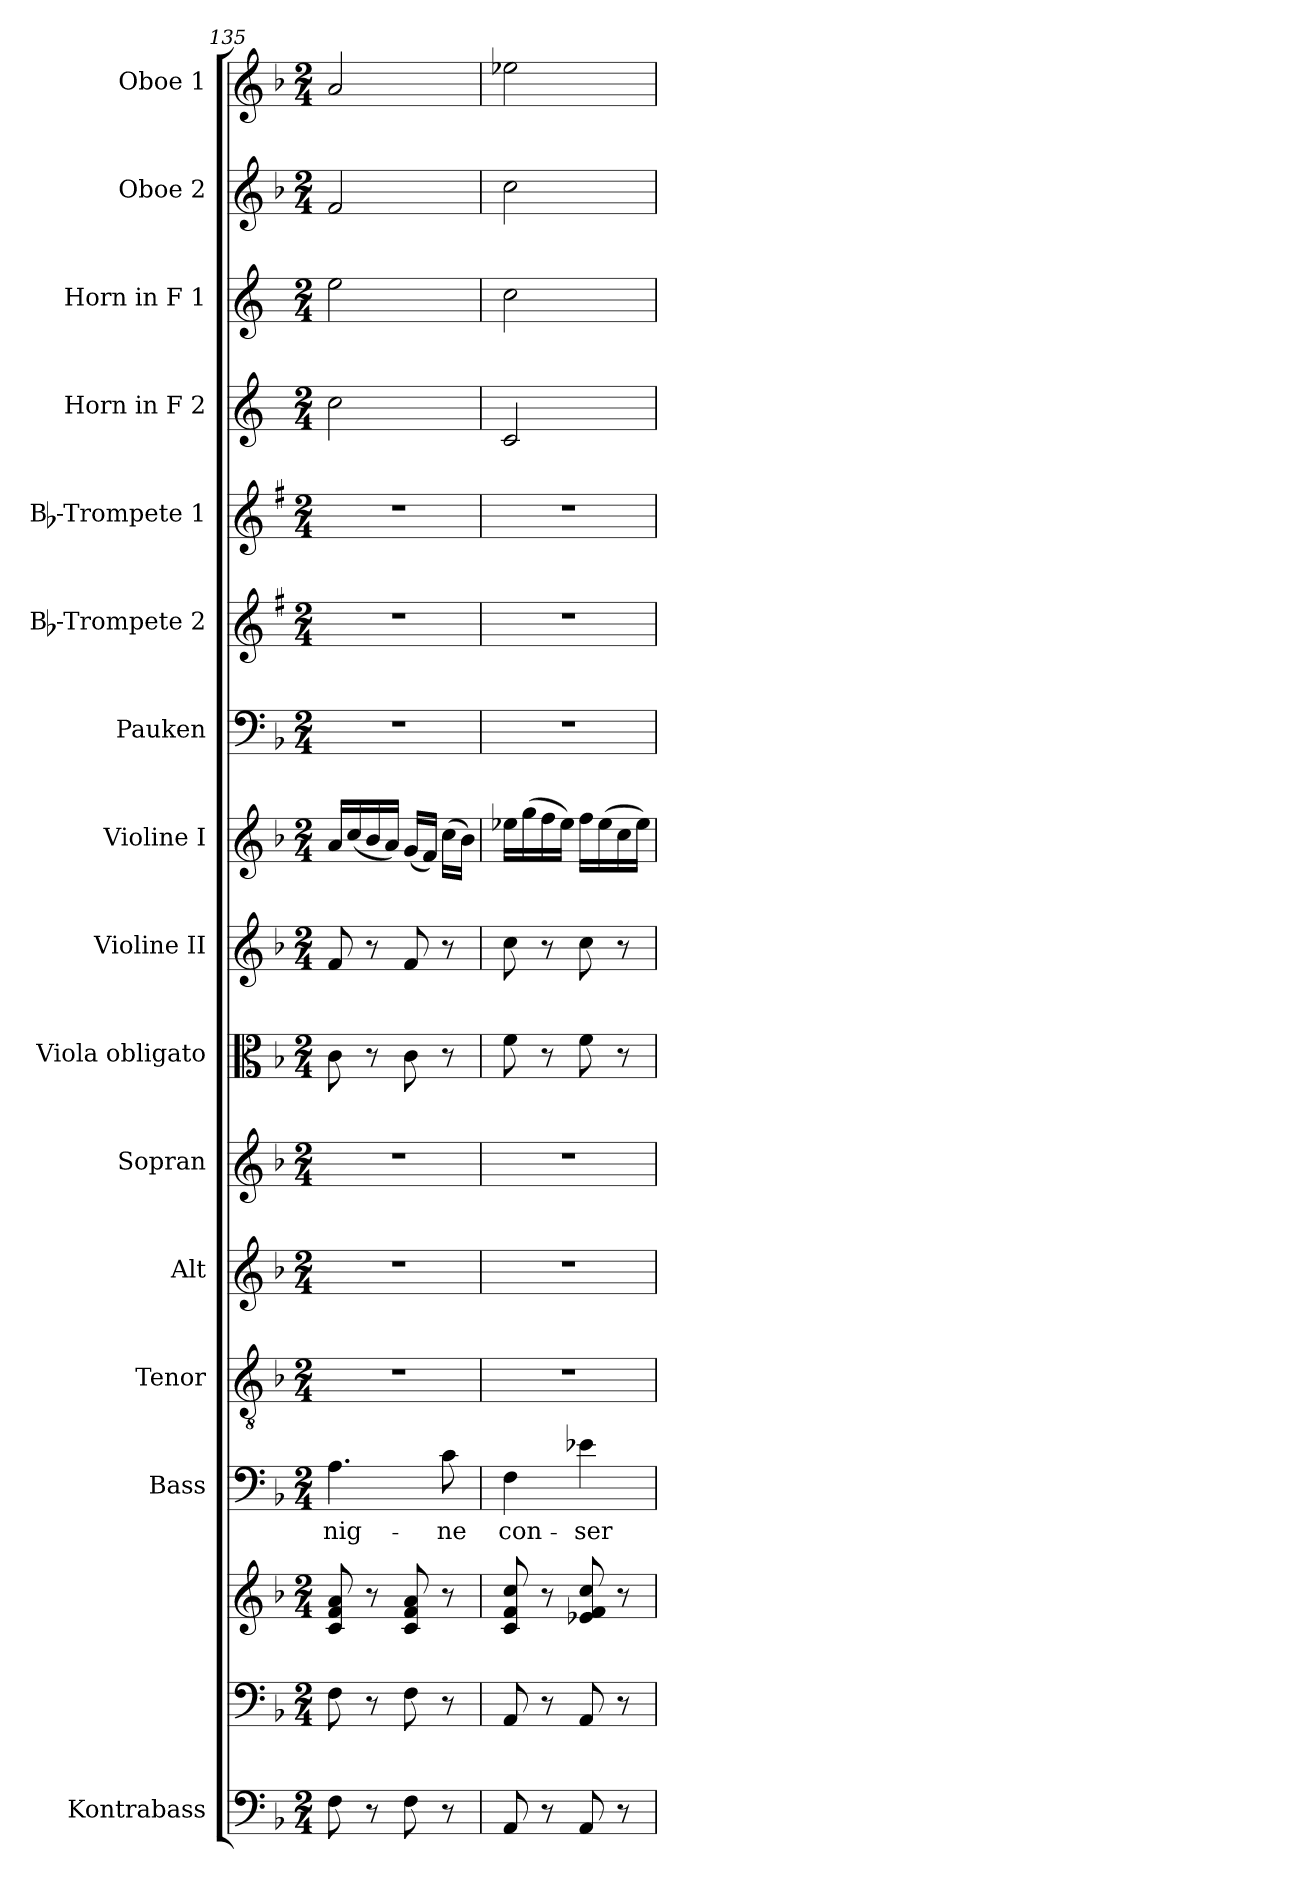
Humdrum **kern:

**kern	**kern	**kern	**kern	**text	**kern	**kern	**kern	**kern	**kern	**kern	**kern	**kern	**kern	**kern	**kern	**kern	**kern
*part16	*part15	*part15	*part14	*part14	*part13	*part12	*part11	*part10	*part9	*part8	*part7	*part6	*part5	*part4	*part3	*part2	*part1
*staff17	*staff16	*staff15	*staff14	*staff14	*staff13	*staff12	*staff11	*staff10	*staff9	*staff8	*staff7	*staff6	*staff5	*staff4	*staff3	*staff2	*staff1
*I"Kontrabass	*	*	*I"Bass	*	*I"Tenor	*I"Alt	*I"Sopran	*I"Viola obligato	*I"Violine II	*I"Violine I	*I"Pauken	*I"Bb-Trompete 2	*I"Bb-Trompete 1	*I"Horn in F 2	*I"Horn in F 1	*I"Oboe 2	*I"Oboe 1
*I'Kb.	*	*	*I'B.	*	*I'T.	*I'A.	*I'S.	*I'Vla.	*I'Vl. II	*I'Vl. I	*I'Pk.	*I'Bb Trp. 2	*I'Bb Trp. 1	*	*	*I'Ob. 2	*I'Ob. 1
*clefF4	*clefF4	*clefG2	*clefF4	*	*clefGv2	*clefG2	*clefG2	*clefC3	*clefG2	*clefG2	*clefF4	*clefG2	*clefG2	*clefG2	*clefG2	*clefG2	*clefG2
*ITrd7c12	*	*	*	*	*	*	*	*	*	*	*	*ITrd1c2	*ITrd1c2	*ITrd4c7	*ITrd4c7	*	*
*k[b-]	*k[b-]	*k[b-]	*k[b-]	*	*k[b-]	*k[b-]	*k[b-]	*k[b-]	*k[b-]	*k[b-]	*k[b-]	*k[b-]	*k[b-]	*k[b-]	*k[b-]	*k[b-]	*k[b-]
*F:	*F:	*F:	*F:	*	*F:	*F:	*F:	*F:	*F:	*F:	*F:	*F:	*F:	*F:	*F:	*F:	*F:
*M2/4	*M2/4	*M2/4	*M2/4	*	*M2/4	*M2/4	*M2/4	*M2/4	*M2/4	*M2/4	*M2/4	*M2/4	*M2/4	*M2/4	*M2/4	*M2/4	*M2/4
=135	=135	=135	=135	=135	=135	=135	=135	=135	=135	=135	=135	=135	=135	=135	=135	=135	=135
!	!	!	!	!LO:LY:b	!	!	!	!	!	!	!	!	!	!	!	!	!
8FF\	8F\	8c/ 8f/ 8a/	4.A\	-nig-	2r	2r	2r	8c\	8f/	16a/LL	2r	2r	2r	2f\	2a\	2f/	2a/
.	.	.	.	.	.	.	.	.	.	(<16cc/	.	.	.	.	.	.	.
8r	8r	8r	.	.	.	.	.	8r	8r	16b-/	.	.	.	.	.	.	.
.	.	.	.	.	.	.	.	.	.	16a/JJ)	.	.	.	.	.	.	.
8FF\	8F\	8c/ 8f/ 8a/	.	.	.	.	.	8c\	8f/	(<16g/LL	.	.	.	.	.	.	.
.	.	.	.	.	.	.	.	.	.	16f/JJ)	.	.	.	.	.	.	.
!	!	!	!	!LO:LY:b	!	!	!	!	!	!	!	!	!	!	!	!	!
8r	8r	8r	8c\	-ne	.	.	.	8r	8r	(>16cc\LL	.	.	.	.	.	.	.
.	.	.	.	.	.	.	.	.	.	16b-\JJ)	.	.	.	.	.	.	.
=136	=136	=136	=136	=136	=136	=136	=136	=136	=136	=136	=136	=136	=136	=136	=136	=136	=136
!	!	!	!	!LO:LY:b	!	!	!	!	!	!	!	!	!	!	!	!	!
8AAA/	8AA/	8c/ 8f/ 8cc/	4F\	con-	2r	2r	2r	8f\	8cc\	16ee-X\LL	2r	2r	2r	2F/	2f\	2cc\	2ee-X\
.	.	.	.	.	.	.	.	.	.	(>16gg\	.	.	.	.	.	.	.
8r	8r	8r	.	.	.	.	.	8r	8r	16ff\	.	.	.	.	.	.	.
.	.	.	.	.	.	.	.	.	.	16ee-\JJ)	.	.	.	.	.	.	.
!	!	!	!	!LO:LY:b	!	!	!	!	!	!	!	!	!	!	!	!	!
8AAA/	8AA/	8e-X/ 8f/ 8cc/	4e-X\	-ser-	.	.	.	8f\	8cc\	16ff\LL	.	.	.	.	.	.	.
.	.	.	.	.	.	.	.	.	.	(>16ee-\	.	.	.	.	.	.	.
8r	8r	8r	.	.	.	.	.	8r	8r	16cc\	.	.	.	.	.	.	.
.	.	.	.	.	.	.	.	.	.	16ee-\JJ)	.	.	.	.	.	.	.
=	=	=	=	=	=	=	=	=	=	=	=	=	=	=	=	=	=
*-	*-	*-	*-	*-	*-	*-	*-	*-	*-	*-	*-	*-	*-	*-	*-	*-	*-
